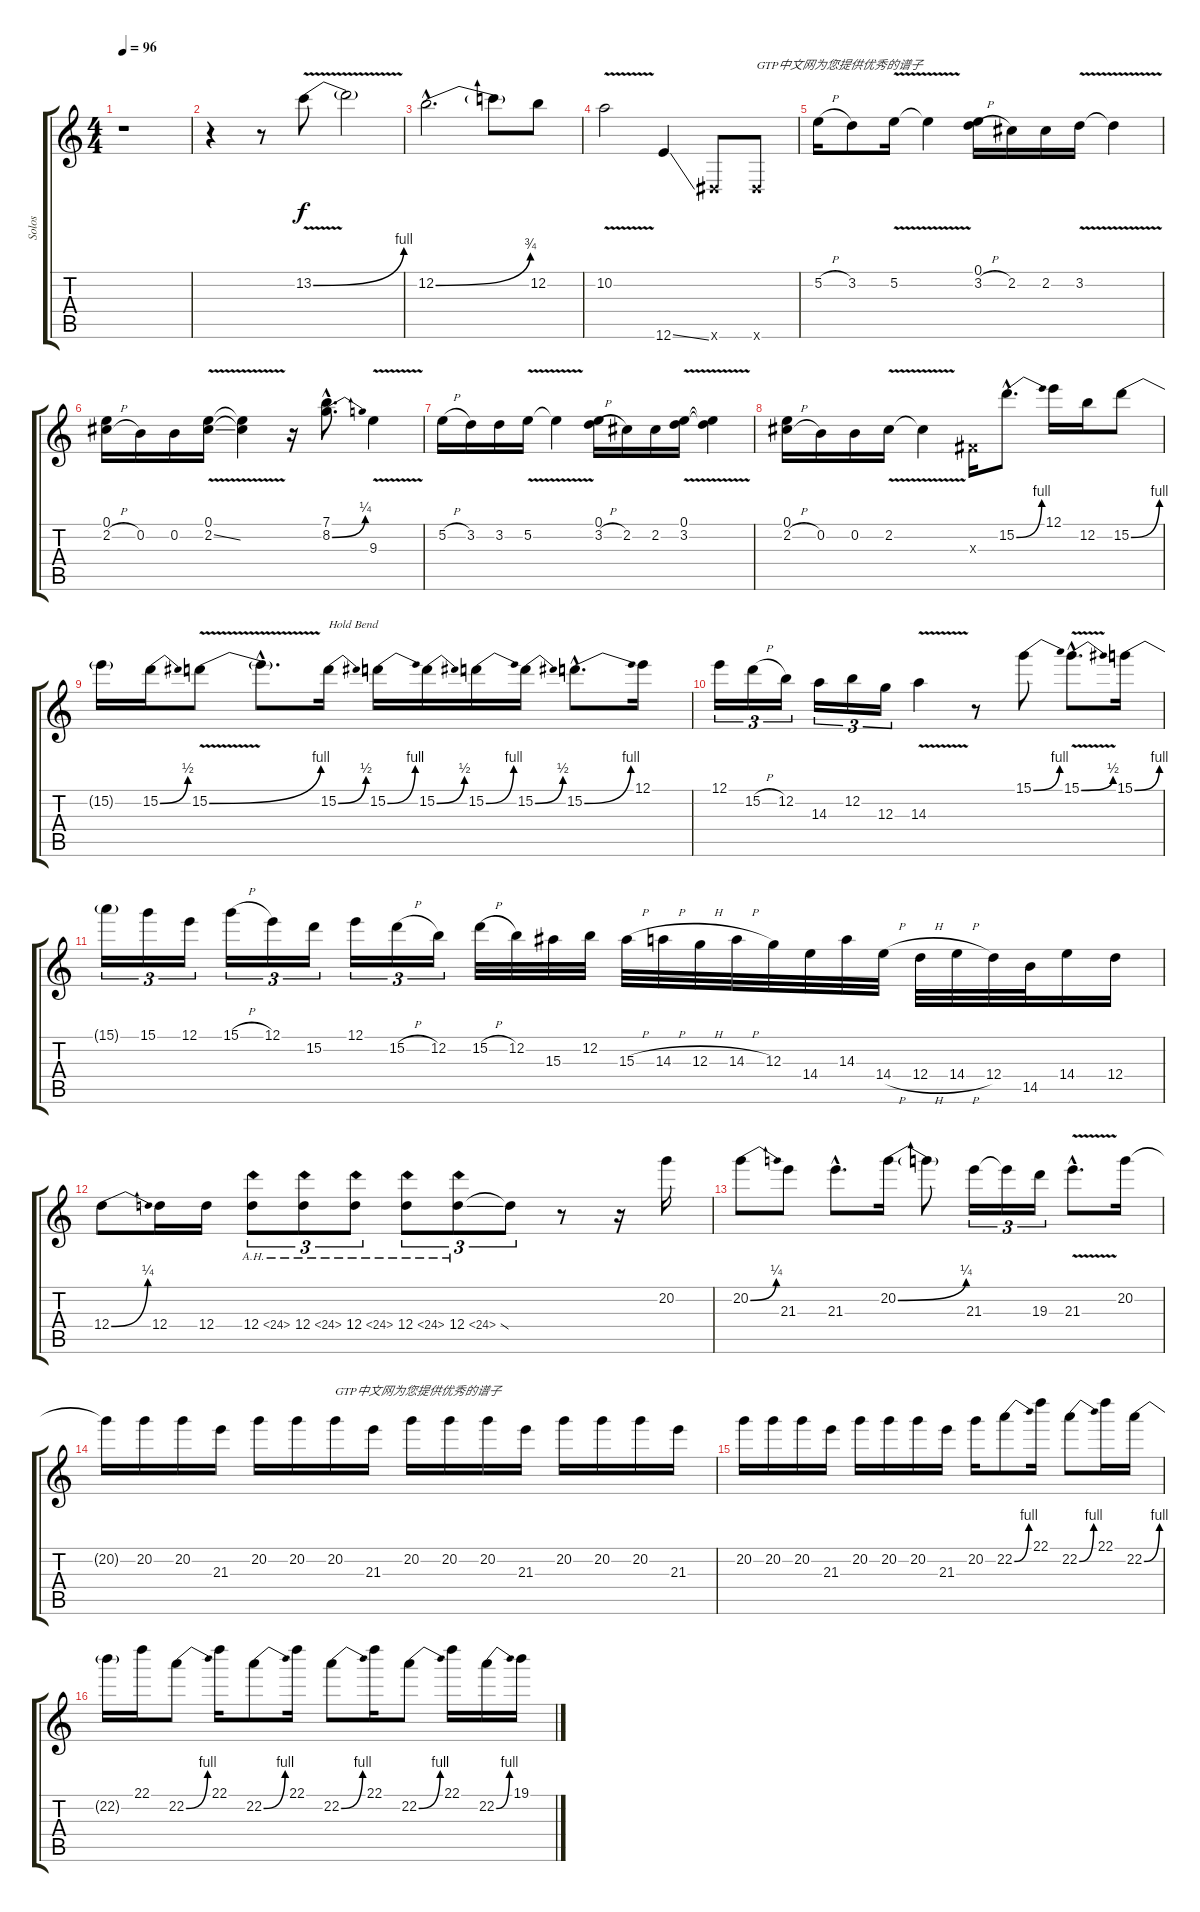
\track ("Solos" "Solos") {instrument distortionguitar}
\staff {score tabs}
\tuning (E4 B3 G3 D3 A2 E2) {hide}
\ts (4 4)
\tempo 96
\clef g2
\ks c
r.1{dy f} |
r.4 r.8 13.2{be (bend 0 0 60 4) v}.8 13.2{t}.2 |
12.2{be (bend 0 0 60 3) hac}.2{d} 12.2{t}.8 12.2.8 |
10.2{v}.2 12.6{ss}.4 -1.6{x}.8 -1.6{x}.8{txt "GTP中文网为您提供优秀的谱子"} |
5.2{h}.16 3.2.8 5.2{v}.16 5.2{t}.4 (0.1 3.2{h}).16 2.2.16 2.2.16 3.2{v}.16 3.2{t}.4 |
(0.1 2.2{h}).16 0.2.16 0.2.16 (0.1{v} 2.2{v ss}).16 (0.1{t} 2.2{t}).4 r.16 (7.1{hac} 8.2{be (bend 0 0 60 1) hac}).8{d} 9.3{v}.4 |
5.2{h}.16 3.2.16 3.2.16 5.2{v}.16 5.2{t}.4 (0.1 3.2{h}).16 2.2.16 2.2.16 (0.1{v} 3.2{v}).16 (0.1{t} 3.2{t}).4 |
(0.1 2.2{h}).16 0.2.16 0.2.16 2.2{v}.16 2.2{t}.4 -1.3{x}.16 15.2{be (bend 0 0 60 4) hac}.8{d} 12.1.16 12.2.16 15.2{be (bend 0 0 60 4)}.8 |
15.2{t}.16 15.2{be (bend 0 0 60 2)}.16 15.2{be (bend 0 0 60 4) v}.8 15.2{hac t}.8{d} 15.2{be (bend 0 0 60 2)}.16{txt "Hold Bend"} 15.2{be (bend 0 0 60 4)}.16 15.2{be (bend 0 0 60 2)}.16 15.2{be (bend 0 0 60 4)}.16 15.2{be (bend 0 0 60 2)}.16 15.2{be (bend 0 0 60 4) hac}.8{d} 12.1.16 |
12.1.16{tu (3 2)} 15.2{h}.16{tu (3 2)} 12.2.16{tu (3 2)} 14.3.16{tu (3 2)} 12.2.16{tu (3 2)} 12.3.16{tu (3 2)} 14.3{v}.4 r.8 15.1{be (bend 0 0 60 4)}.8 15.1{be (bend 0 0 60 2) v hac}.8{d} 15.1{be (bend 0 0 60 4)}.16 |
15.1{t}.16{tu (3 2)} 15.1.16{tu (3 2)} 12.1.16{tu (3 2)} 15.1{h}.16{tu (3 2)} 12.1.16{tu (3 2)} 15.2.16{tu (3 2)} 12.1.16{tu (3 2)} 15.2{h}.16{tu (3 2)} 12.2.16{tu (3 2)} 15.2{h}.32 12.2.32 15.3.32 12.2.32 15.3{h}.32 14.3{h}.32 12.3{h}.32 14.3{h}.32 12.3.32 14.4.32 14.3.32 14.4{h}.32 12.4{h}.32 14.4{h}.32 12.4.32 14.5.32 14.4.16 12.4.16 |
12.4{be (bend 0 0 60 1)}.8 12.4.16 12.4.16 12.4{ah 12}.8{tu (3 2)} 12.4{ah 12}.8{tu (3 2)} 12.4{ah 12}.8{tu (3 2)} 12.4{ah 12}.8{tu (3 2)} 12.4{ah 12 ss}.8{tu (3 2)} 12.4{t}.8{tu (3 2)} r.8 r.16 20.2.16 |
20.2{be (bend 0 0 60 1)}.8 21.3.8 21.3{hac}.8{d} 20.2{be (bend 0 0 60 1)}.16 20.2{t}.8 21.3.16{tu (3 2)} 21.3{t}.16{tu (3 2)} 19.3.16{tu (3 2)} 21.3{v hac}.8{d} 20.2.16 |
20.2{t}.16 20.2.16 20.2.16 21.3.16 20.2.16 20.2.16 20.2.16{txt "GTP中文网为您提供优秀的谱子"} 21.3.16 20.2.16 20.2.16 20.2.16 21.3.16 20.2.16 20.2.16 20.2.16 21.3.16 |
20.2.16 20.2.16 20.2.16 21.3.16 20.2.16 20.2.16 20.2.16 21.3.16 20.2.16 22.2{be (bend 0 0 60 4)}.8 22.1.16 22.2{be (bend 0 0 60 4)}.8 22.1.16 22.2{be (bend 0 0 60 4)}.16 |
22.2{t}.16 22.1.16 22.2{be (bend 0 0 60 4)}.8 22.1.16 22.2{be (bend 0 0 60 4)}.8 22.1.16 22.2{be (bend 0 0 60 4)}.8 22.1.16 22.2{be (bend 0 0 60 4)}.8 22.1.16 22.2{be (bend 0 0 60 4)}.16 19.1.16
